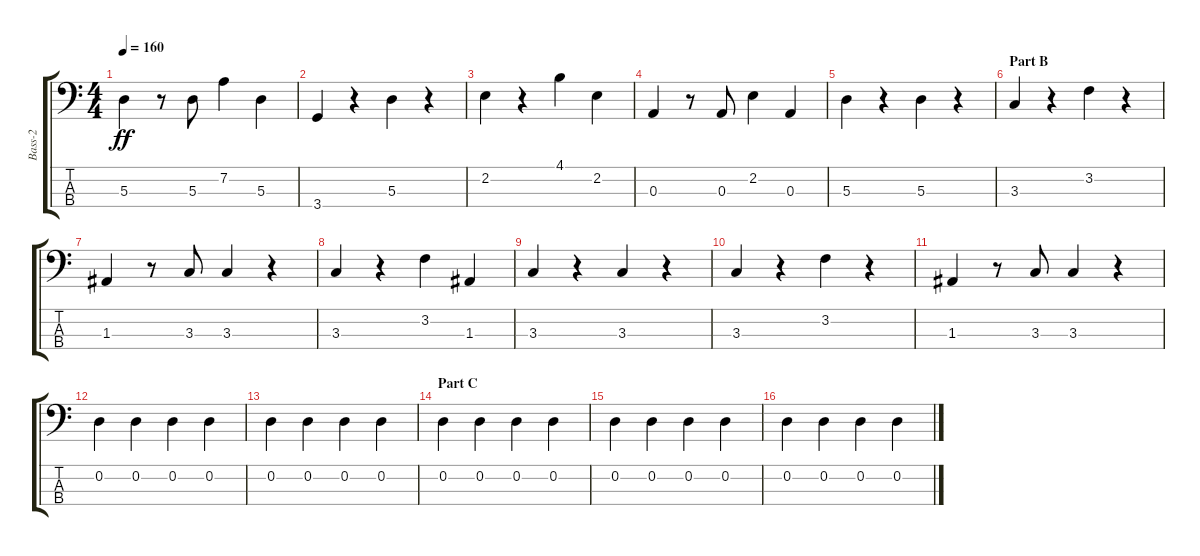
\track ("Bass-2" "Bass-2") {instrument acousticbass}
\staff {score tabs}
\tuning (G2 D2 A1 E1) {hide}
\ts (4 4)
\tempo 160
\clef f4
\ks c
5.3.4{dy ff} r.8 5.3.8 7.2.4 5.3.4 |
3.4.4 r.4 5.3.4 r.4 |
2.2.4 r.4 4.1.4 2.2.4 |
0.3.4 r.8 0.3.8 2.2.4 0.3.4 |
5.3.4 r.4 5.3.4 r.4 |
\section ("" "Part B")
3.3.4 r.4 3.2.4 r.4 |
1.3.4 r.8 3.3.8 3.3.4 r.4 |
3.3.4 r.4 3.2.4 1.3.4 |
3.3.4 r.4 3.3.4 r.4 |
3.3.4 r.4 3.2.4 r.4 |
1.3.4 r.8 3.3.8 3.3.4 r.4 |
0.2.4 0.2.4 0.2.4 0.2.4 |
0.2.4 0.2.4 0.2.4 0.2.4 |
\section ("" "Part C")
0.2.4 0.2.4 0.2.4 0.2.4 |
0.2.4 0.2.4 0.2.4 0.2.4 |
0.2.4 0.2.4 0.2.4 0.2.4
